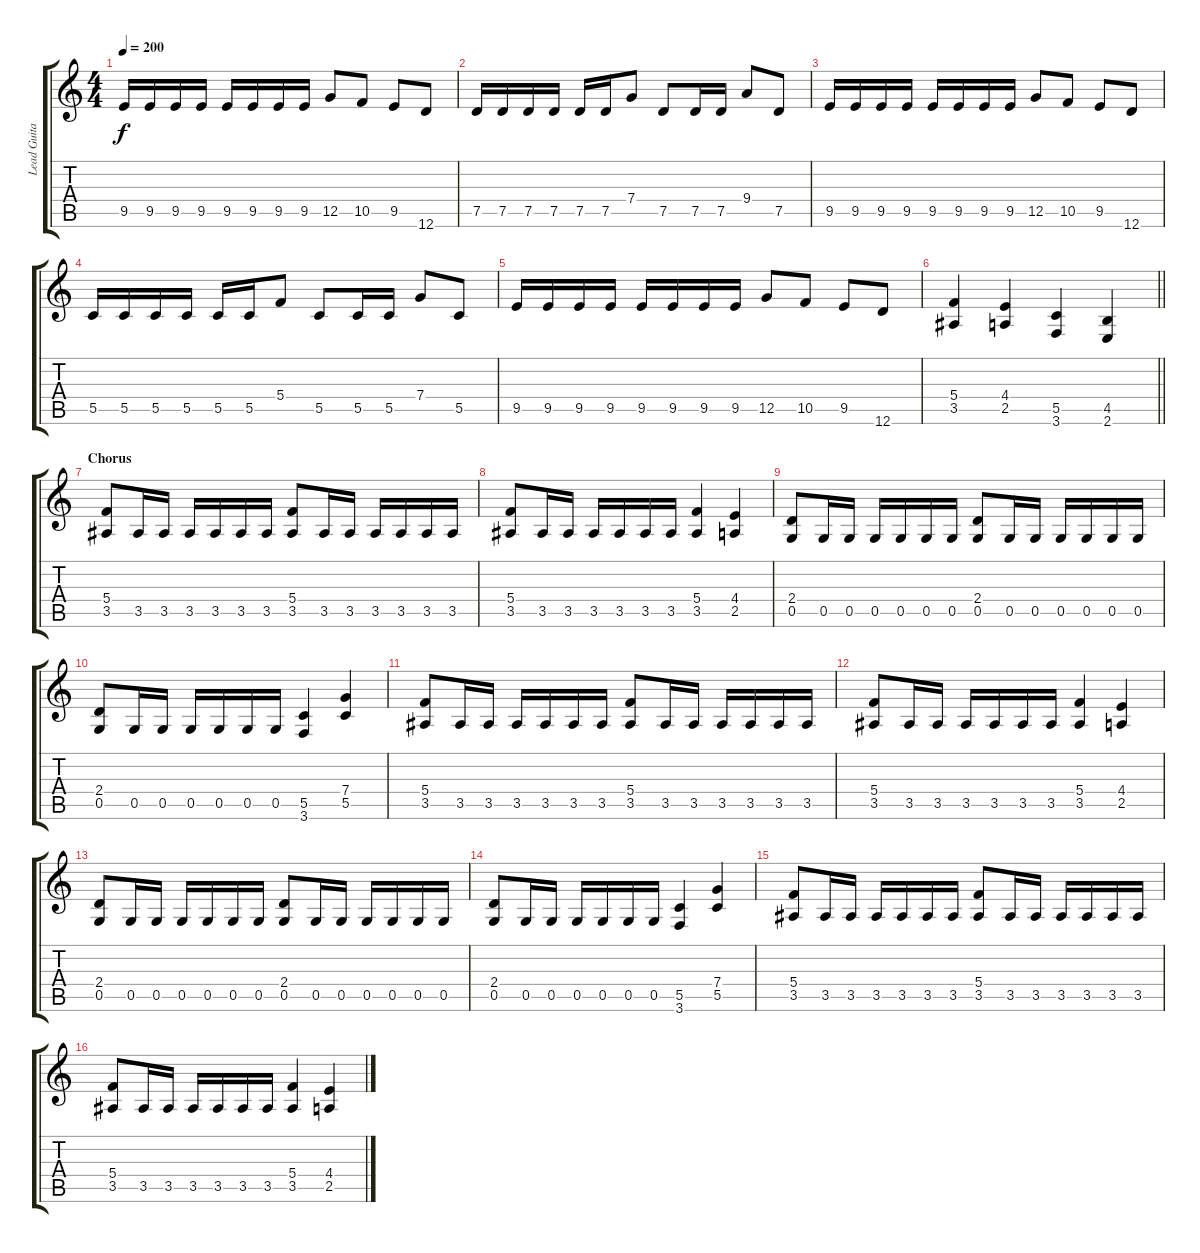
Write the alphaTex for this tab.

\track ("Lead Guitar (Sami)" "Lead Guita") {instrument distortionguitar}
\staff {score tabs}
\tuning (D4 A3 F3 C3 G2 D2) {hide}
\ts (4 4)
\tempo 200
\clef g2
\ks c
9.5.16{dy f} 9.5.16 9.5.16 9.5.16 9.5.16 9.5.16 9.5.16 9.5.16 12.5.8 10.5.8 9.5.8 12.6.8 |
7.5.16 7.5.16 7.5.16 7.5.16 7.5.16 7.5.16 7.4.8 7.5.8 7.5.16 7.5.16 9.4.8 7.5.8 |
9.5.16 9.5.16 9.5.16 9.5.16 9.5.16 9.5.16 9.5.16 9.5.16 12.5.8 10.5.8 9.5.8 12.6.8 |
5.5.16 5.5.16 5.5.16 5.5.16 5.5.16 5.5.16 5.4.8 5.5.8 5.5.16 5.5.16 7.4.8 5.5.8 |
9.5.16 9.5.16 9.5.16 9.5.16 9.5.16 9.5.16 9.5.16 9.5.16 12.5.8 10.5.8 9.5.8 12.6.8 |
\barLineRight lightlight
(5.4 3.5).4 (4.4 2.5).4 (5.5 3.6).4 (4.5 2.6).4 |
\section ("" "Chorus")
(5.4 3.5).8 3.5.16 3.5.16 3.5.16 3.5.16 3.5.16 3.5.16 (5.4 3.5).8 3.5.16 3.5.16 3.5.16 3.5.16 3.5.16 3.5.16 |
(5.4 3.5).8 3.5.16 3.5.16 3.5.16 3.5.16 3.5.16 3.5.16 (5.4 3.5).4 (4.4 2.5).4 |
(2.4 0.5).8 0.5.16 0.5.16 0.5.16 0.5.16 0.5.16 0.5.16 (2.4 0.5).8 0.5.16 0.5.16 0.5.16 0.5.16 0.5.16 0.5.16 |
(2.4 0.5).8 0.5.16 0.5.16 0.5.16 0.5.16 0.5.16 0.5.16 (5.5 3.6).4 (7.4 5.5).4 |
(5.4 3.5).8 3.5.16 3.5.16 3.5.16 3.5.16 3.5.16 3.5.16 (5.4 3.5).8 3.5.16 3.5.16 3.5.16 3.5.16 3.5.16 3.5.16 |
(5.4 3.5).8 3.5.16 3.5.16 3.5.16 3.5.16 3.5.16 3.5.16 (5.4 3.5).4 (4.4 2.5).4 |
(2.4 0.5).8 0.5.16 0.5.16 0.5.16 0.5.16 0.5.16 0.5.16 (2.4 0.5).8 0.5.16 0.5.16 0.5.16 0.5.16 0.5.16 0.5.16 |
(2.4 0.5).8 0.5.16 0.5.16 0.5.16 0.5.16 0.5.16 0.5.16 (5.5 3.6).4 (7.4 5.5).4 |
(5.4 3.5).8 3.5.16 3.5.16 3.5.16 3.5.16 3.5.16 3.5.16 (5.4 3.5).8 3.5.16 3.5.16 3.5.16 3.5.16 3.5.16 3.5.16 |
(5.4 3.5).8 3.5.16 3.5.16 3.5.16 3.5.16 3.5.16 3.5.16 (5.4 3.5).4 (4.4 2.5).4
